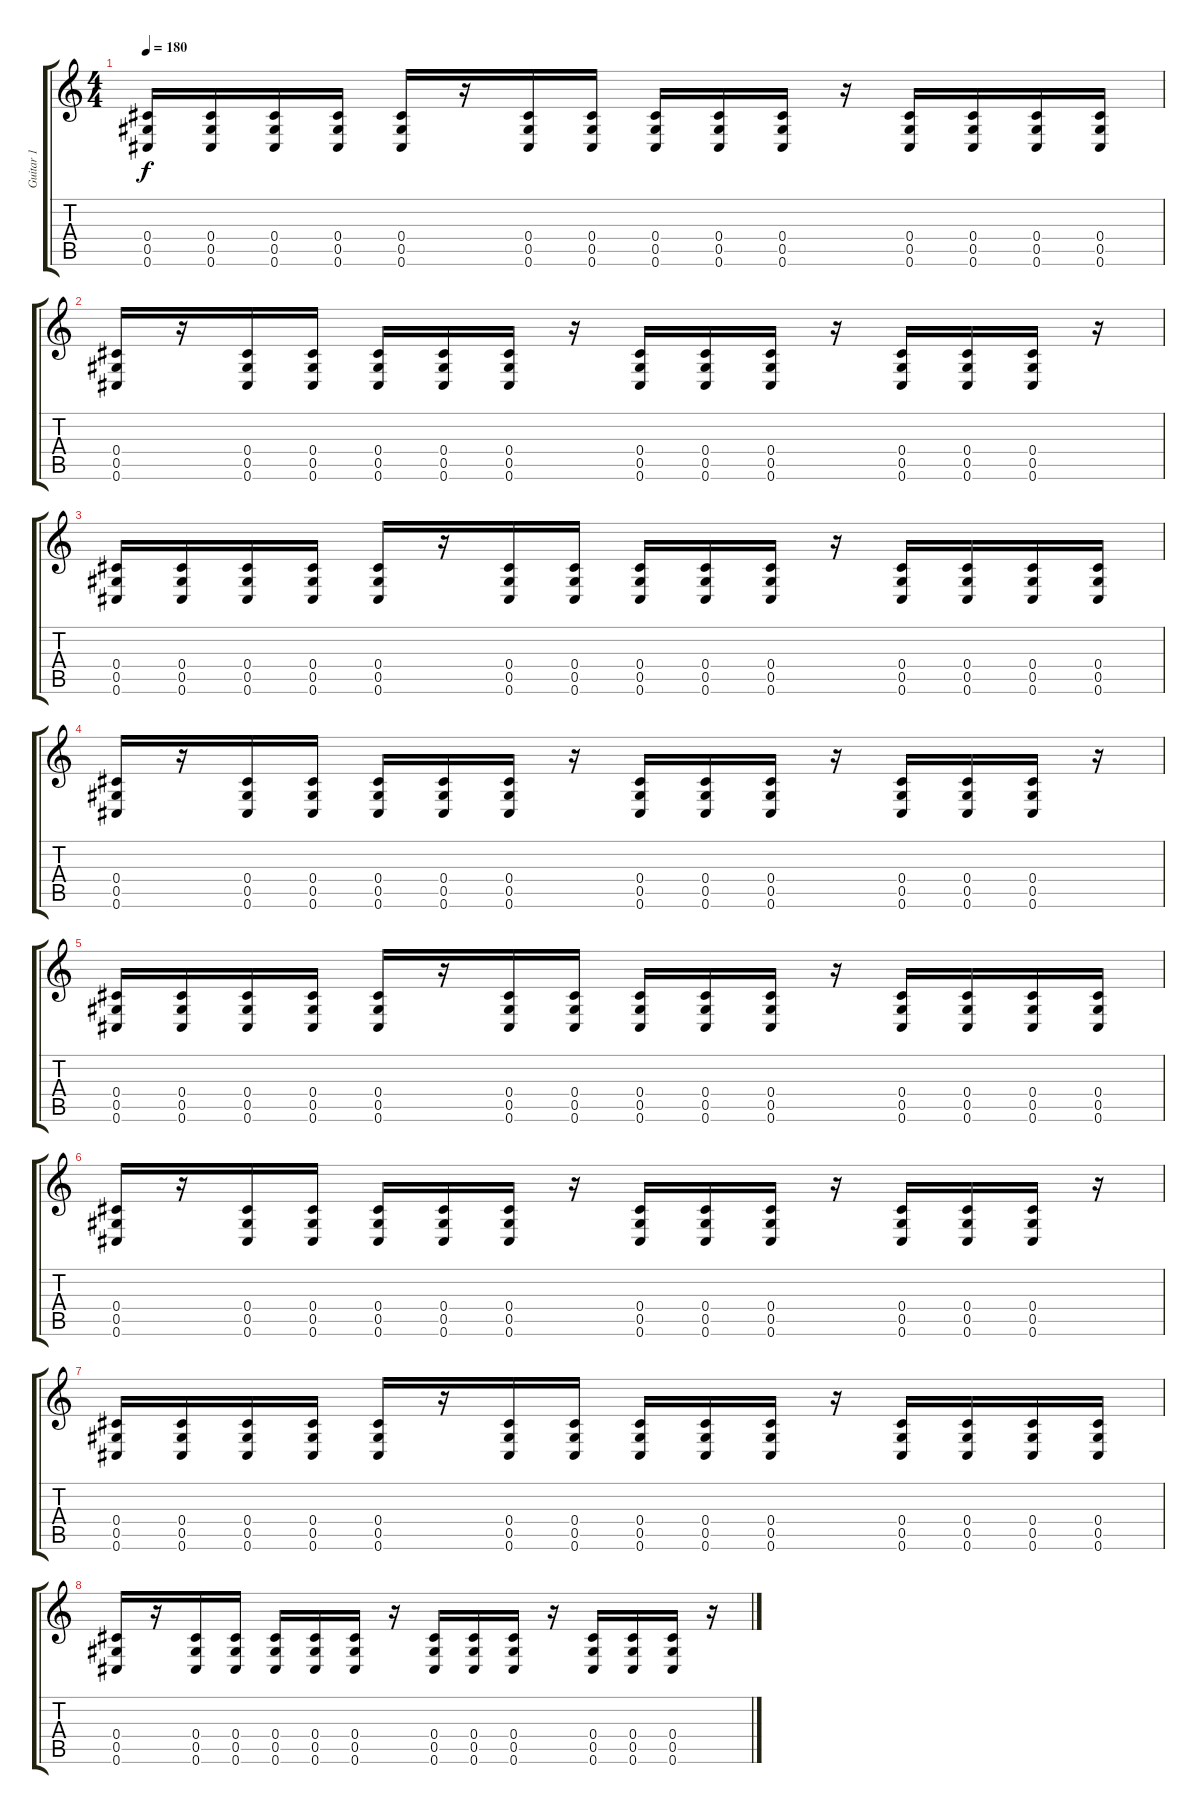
\track ("Guitar 1" "Guitar 1") {instrument overdrivenguitar}
\staff {score tabs}
\tuning (E4 Bb3 Gb3 Db3 Ab2 Db2) {hide}
\ts (4 4)
\tempo 180
\clef g2
\ks c
(0.4 0.5 0.6).16{dy f} (0.4 0.5 0.6).16 (0.4 0.5 0.6).16 (0.4 0.5 0.6).16 (0.4 0.5 0.6).16 r.16 (0.4 0.5 0.6).16 (0.4 0.5 0.6).16 (0.4 0.5 0.6).16 (0.4 0.5 0.6).16 (0.4 0.5 0.6).16 r.16 (0.4 0.5 0.6).16 (0.4 0.5 0.6).16 (0.4 0.5 0.6).16 (0.4 0.5 0.6).16 |
(0.4 0.5 0.6).16 r.16 (0.4 0.5 0.6).16 (0.4 0.5 0.6).16 (0.4 0.5 0.6).16 (0.4 0.5 0.6).16 (0.4 0.5 0.6).16 r.16 (0.4 0.5 0.6).16 (0.4 0.5 0.6).16 (0.4 0.5 0.6).16 r.16 (0.4 0.5 0.6).16 (0.4 0.5 0.6).16 (0.4 0.5 0.6).16 r.16 |
(0.4 0.5 0.6).16 (0.4 0.5 0.6).16 (0.4 0.5 0.6).16 (0.4 0.5 0.6).16 (0.4 0.5 0.6).16 r.16 (0.4 0.5 0.6).16 (0.4 0.5 0.6).16 (0.4 0.5 0.6).16 (0.4 0.5 0.6).16 (0.4 0.5 0.6).16 r.16 (0.4 0.5 0.6).16 (0.4 0.5 0.6).16 (0.4 0.5 0.6).16 (0.4 0.5 0.6).16 |
(0.4 0.5 0.6).16 r.16 (0.4 0.5 0.6).16 (0.4 0.5 0.6).16 (0.4 0.5 0.6).16 (0.4 0.5 0.6).16 (0.4 0.5 0.6).16 r.16 (0.4 0.5 0.6).16 (0.4 0.5 0.6).16 (0.4 0.5 0.6).16 r.16 (0.4 0.5 0.6).16 (0.4 0.5 0.6).16 (0.4 0.5 0.6).16 r.16 |
(0.4 0.5 0.6).16 (0.4 0.5 0.6).16 (0.4 0.5 0.6).16 (0.4 0.5 0.6).16 (0.4 0.5 0.6).16 r.16 (0.4 0.5 0.6).16 (0.4 0.5 0.6).16 (0.4 0.5 0.6).16 (0.4 0.5 0.6).16 (0.4 0.5 0.6).16 r.16 (0.4 0.5 0.6).16 (0.4 0.5 0.6).16 (0.4 0.5 0.6).16 (0.4 0.5 0.6).16 |
(0.4 0.5 0.6).16 r.16 (0.4 0.5 0.6).16 (0.4 0.5 0.6).16 (0.4 0.5 0.6).16 (0.4 0.5 0.6).16 (0.4 0.5 0.6).16 r.16 (0.4 0.5 0.6).16 (0.4 0.5 0.6).16 (0.4 0.5 0.6).16 r.16 (0.4 0.5 0.6).16 (0.4 0.5 0.6).16 (0.4 0.5 0.6).16 r.16 |
(0.4 0.5 0.6).16 (0.4 0.5 0.6).16 (0.4 0.5 0.6).16 (0.4 0.5 0.6).16 (0.4 0.5 0.6).16 r.16 (0.4 0.5 0.6).16 (0.4 0.5 0.6).16 (0.4 0.5 0.6).16 (0.4 0.5 0.6).16 (0.4 0.5 0.6).16 r.16 (0.4 0.5 0.6).16 (0.4 0.5 0.6).16 (0.4 0.5 0.6).16 (0.4 0.5 0.6).16 |
(0.4 0.5 0.6).16 r.16 (0.4 0.5 0.6).16 (0.4 0.5 0.6).16 (0.4 0.5 0.6).16 (0.4 0.5 0.6).16 (0.4 0.5 0.6).16 r.16 (0.4 0.5 0.6).16 (0.4 0.5 0.6).16 (0.4 0.5 0.6).16 r.16 (0.4 0.5 0.6).16 (0.4 0.5 0.6).16 (0.4 0.5 0.6).16 r.16
